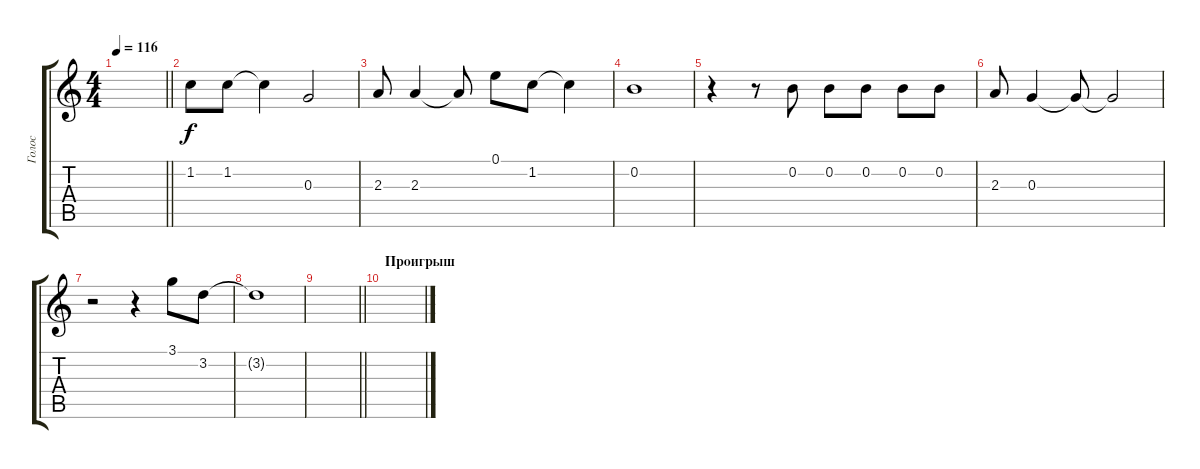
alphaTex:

\track ("Голос" "Голос") {instrument electricguitarjazz}
\staff {score tabs}
\tuning (E4 B3 G3 D3 A2 E2) {hide}
\ts (4 4)
\tempo 116
\clef g2
\barLineRight lightlight
\ks c
|
1.2.8 1.2.8 1.2{t}.4 0.3.2 |
2.3.8 2.3.4 2.3{t}.8 0.1.8 1.2.8 1.2{t}.4 |
0.2.1 |
r.4 r.8 0.2.8 0.2.8 0.2.8 0.2.8 0.2.8 |
2.3.8 0.3.4 0.3{t}.8 0.3{t}.2 |
r.2 r.4 3.1.8 3.2.8 |
3.2{t}.1 |
\barLineRight lightlight
|
\section ("" "Проигрыш")
